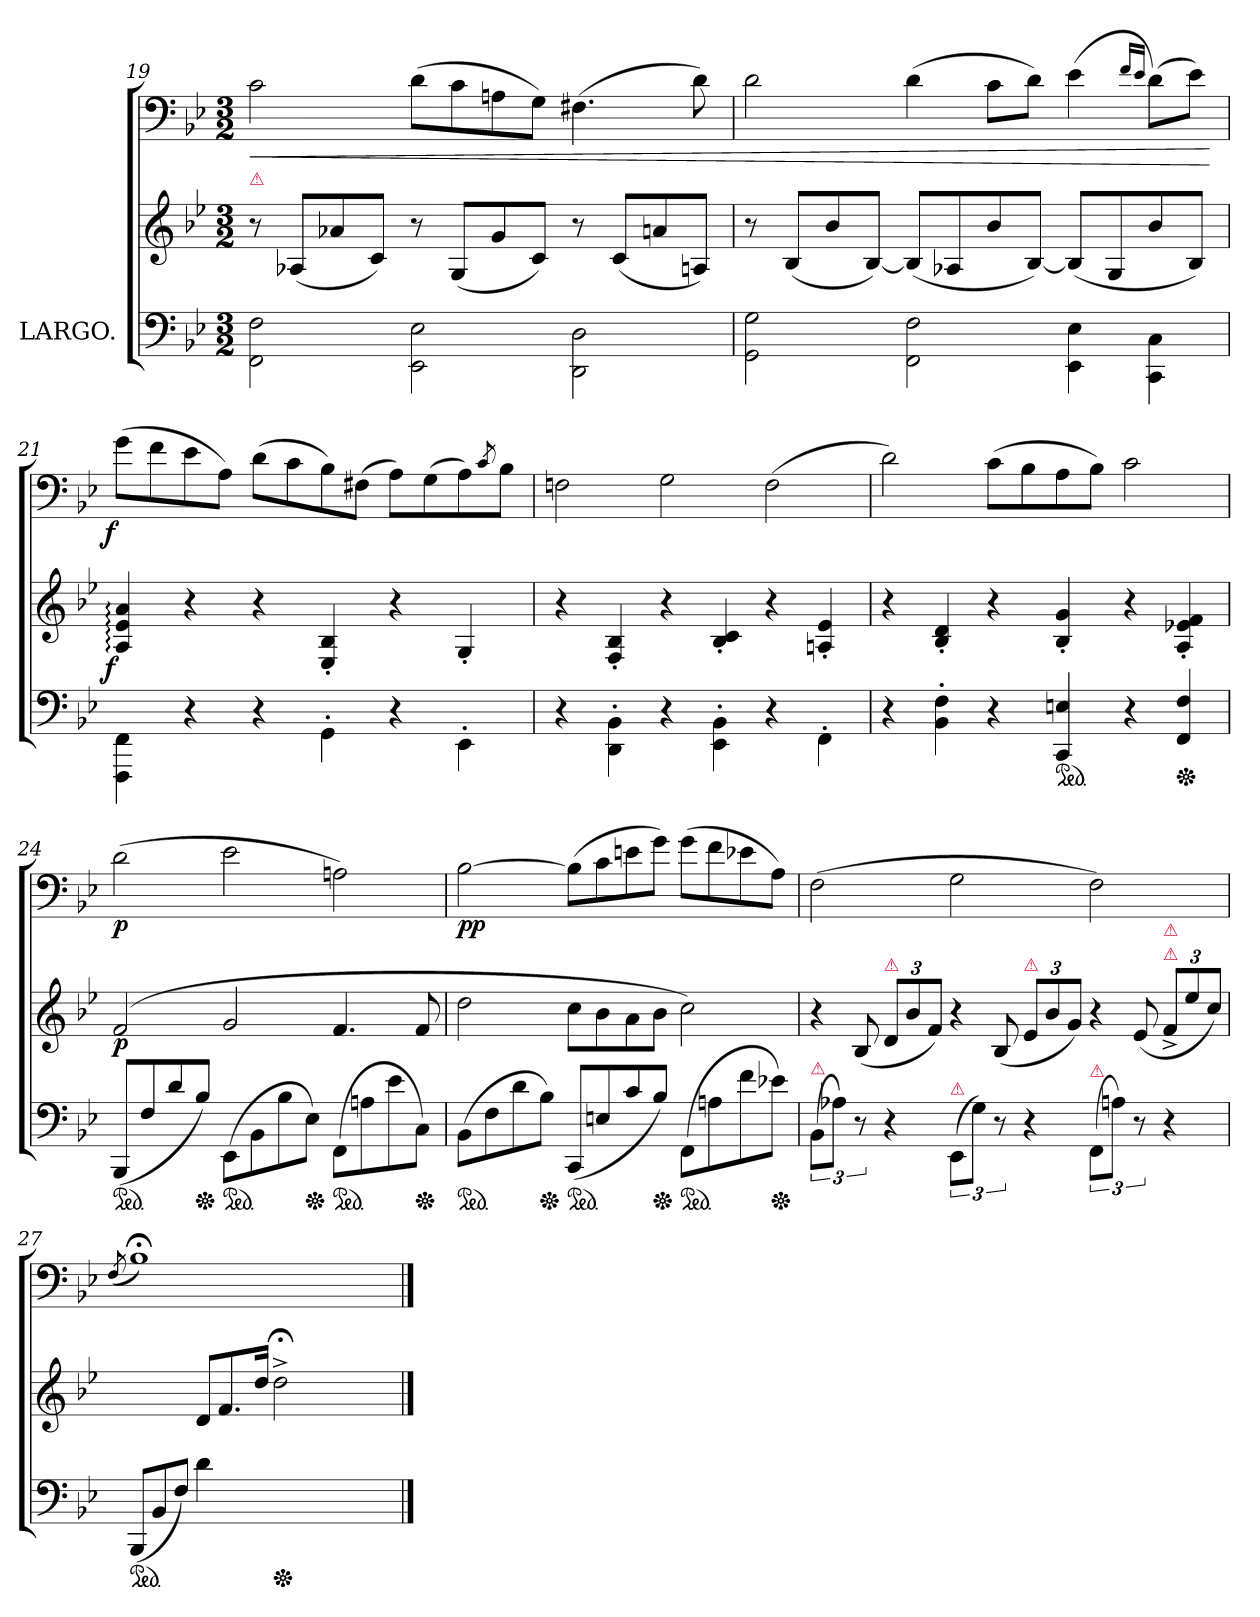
**kern	**kern	**dynam	**kern	**dynam
*part2	*part2	*part2	*part1	*part1
*staff3	*staff2	*staff2/3	*staff1	*staff1
*I"LARGO.	*	*	*	*
*clefF4	*clefG2	*	*clefF4	*
*k[b-e-]	*k[b-e-]	*	*k[b-e-]	*
*M3/2	*M3/2	*	*M3/2	*
=19	=19	=19	=19	=19
!	!	!	!LO:TX:b:B:color=crimson:t=⚠	!
!	!	!	!	!LO:HP:b
2FF\ 2F\	8r	.	2c	<
.	(>8A-XL	.	.	.
.	8a-X	.	.	.
.	8cJ)	.	.	.
2EE-\ 2E-\	8r	.	(>8dL	.
.	(>8G/L	.	8c	.
.	8g	.	8An	.
.	8cJ)	.	8GJ)	.
2DD\ 2D\	8r	.	(>4.F#X	.
.	(>8cL	.	.	.
.	8an	.	.	.
.	8AnJ)	.	8d)	.
=20	=20	=20	=20	=20
2GG\ 2G\	8r	.	2d	.
.	(>8B-/L	.	.	.
.	8b-	.	.	.
.	[8B-/J)	.	.	.
2FF\ 2F\	(>8B-/L]	.	(>4d	.
.	8A-X	.	.	.
.	8b-	.	8cL	.
.	[8B-/J)	.	8dJ)	.
4EE-\ 4E-\	(>8B-/L]	.	(>4e-	.
.	8G/	.	.	.
.	.	.	16qqf/LL	.
.	.	.	16qqe-/JJ	.
4CC\ 4C\	8b-	.	(>8dL)	.
.	8B-/J)	.	8e-J)	.
.	.	.	.	[
=21	=21	=21	=21	=21
!	!	!LO:DY:rj	!	!LO:DY:rj
4FFF\ 4FF\	4A:/ 4e-:/ 4a:/	f	(>8gL	f
.	.	.	8f	.
4r	4r	.	8e-	.
.	.	.	8AJ)	.
4r	4r	.	(>8dL	.
.	.	.	8c	.
4GG'<\	4E-'>/ 4B-'>/	.	8B-)	.
.	.	.	(>8F#XJ	.
4r	4r	.	8AL)	.
.	.	.	(>8G	.
4EE-'<\	4G'>/	.	8A)	.
.	.	.	8qc/	.
.	.	.	8B-J	.
=22	=22	=22	=22	=22
4r	4r	.	2Fn	.
4DD'<\ 4BB-'<\	4F'>/ 4B-'>/	.	.	.
4r	4r	.	2G	.
4EE-'<\ 4BB-'<\	4B-'< 4c'<	.	.	.
4r	4r	.	(>2F	.
4FF'<\	4An'>/ 4e-'>/	.	.	.
=23	=23	=23	=23	=23
4r	4r	.	2d)	.
4BB-'> 4F'>	4B-'< 4d'<	.	.	.
4r	4r	.	(>8cL	.
.	.	.	8B-	.
*ped	*	*	*	*
4CC 4En	4B-'< 4g'<	.	8A	.
.	.	.	8B-J)	.
4r	4r	.	2c	.
*Xped	*	*	*	*
4FF 4F	4A'< 4e-X'< 4f'<	.	.	.
=24	=24	=24	=24	=24
*ped	*	*	*	*
(>8BBB-L	(>2f	p	(>2d	p
8F	.	.	.	.
8d	.	.	.	.
*Xped	*	*	*	*
8B-J)	.	.	.	.
*ped	*	*	*	*
(>8EE-\L	2g	.	2e-	.
8BB-	.	.	.	.
8B-	.	.	.	.
*Xped	*	*	*	*
8E-J)	.	.	.	.
*ped	*	*	*	*
(>8FFL	4.f	.	2An)	.
8An	.	.	.	.
8e-	.	.	.	.
*Xped	*	*	*	*
8CJ)	8f	.	.	.
=25	=25	=25	=25	=25
*ped	*	*	*	*
(>8BB-L	2dd	.	[2B-	pp
8F	.	.	.	.
8d	.	.	.	.
*Xped	*	*	*	*
8B-J)	.	.	.	.
*ped	*	*	*	*
(>8CCL	8ccL	.	(>8B-L]	.
8En	8b-	.	8c	.
8c	8a	.	8en	.
*Xped	*	*	*	*
8B-J)	8b-J	.	8gJ)	.
!LO:TX:a:color=crimson:t=⚠	!	!	!	!
*ped	*	*	*	*
(>8FFL	2cc)	.	(>8gL	.
8An	.	.	8f	.
8f\	.	.	8e-X	.
*Xped	*	*	*	*
8e-XJ)	.	.	8AJ)	.
=26	=26	=26	=26	=26
*	*Xtuplet	*	*	*
!LO:TX:a:color=crimson:t=⚠	!	!	!	!
(>12BB-L	6r	.	(>2F	.
12A-XJ)	.	.	.	.
12r	(<12B-/	.	.	.
*	*tuplet	*	*	*
!	!LO:TX:a:color=crimson:t=⚠	!	!	!
4r	12dL	.	.	.
.	12b-	.	.	.
.	12fJ)	.	.	.
*	*Xtuplet	*	*	*
!LO:TX:a:color=crimson:t=⚠	!	!	!	!
(>12EE-\L	6r	.	2G	.
12GJ)	.	.	.	.
12r	(<12B-/	.	.	.
*	*tuplet	*	*	*
!	!LO:TX:a:color=crimson:t=⚠	!	!	!
4r	12e-L	.	.	.
.	12b-	.	.	.
.	12gJ)	.	.	.
*	*Xtuplet	*	*	*
!LO:TX:a:color=crimson:t=⚠	!	!	!	!
(>12FF\L	6r	.	2F)	.
12AnJ)	.	.	.	.
12r	(<12e-	.	.	.
*	*tuplet	*	*	*
!	!LO:TX:a:color=crimson:t=⚠	!	!	!
!	!LO:TX:a:color=crimson:t=⚠	!	!	!
4r	12f^</L	.	.	.
.	12ee-	.	.	.
.	12ccJ)	.	.	.
=27	=27	=27	=27	=27
.	.	.	(<8qF/	.
*Xtuplet	*	*	*	*
!	!	!	!LO:N:vis=1	!
*ped	*	*	*	*
(<12BBB-L	4ryy	.	1.B-;<)	.
12BB-	.	.	.	.
12FJ)	.	.	.	.
*	*Xtuplet	*	*	*
6d\	12d/L	.	.	.
.	12.f/	.	.	.
12ryy	.	.	.	.
.	24ddJk	.	.	.
!	!LO:N:vis=2	!	!	!
*Xped	*	*	*	*
2ryy	1dd;<^<	.	.	.
2ryy	.	.	.	.
==	==	==	==	==
*-	*-	*-	*-	*-
